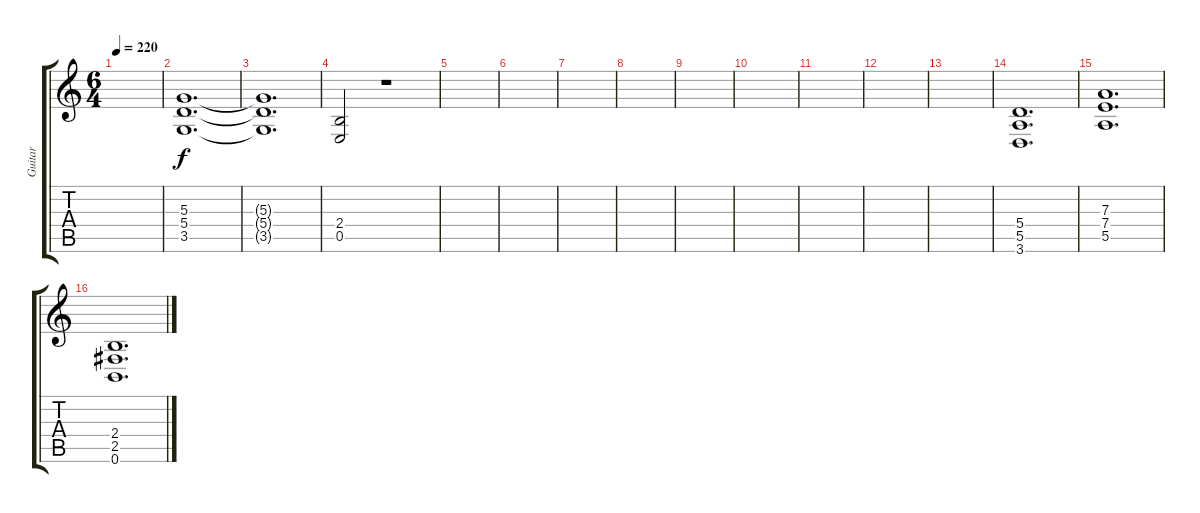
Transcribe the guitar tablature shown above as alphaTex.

\track ("Guitar" "Guitar") {instrument distortionguitar}
\staff {score tabs}
\tuning (B3 Gb3 D3 A2 E2 B1) {hide}
\ts (6 4)
\tempo 220
\clef g2
\ks c
|
(5.3 5.4 3.5).1{d} |
(5.3{t} 5.4{t} 3.5{t}).1{d} |
(2.4 0.5).2 r.1 |
|
|
|
|
|
|
|
|
|
(5.4 5.5 3.6).1{d} |
(7.3 7.4 5.5).1{d} |
(2.4 2.5 0.6).1{d}
